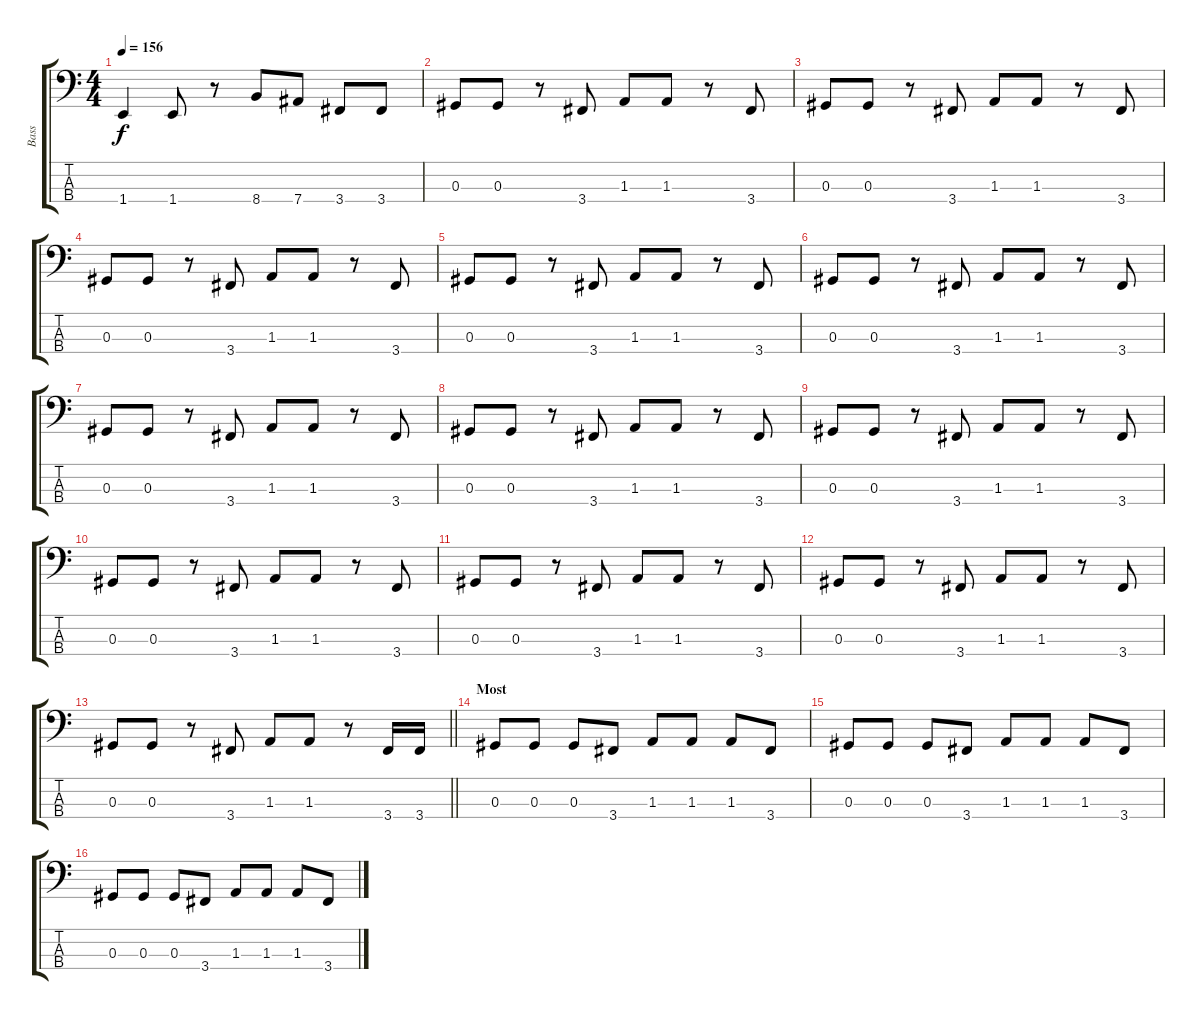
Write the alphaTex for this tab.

\track ("Bass" "Bass") {instrument electricbassfinger}
\staff {score tabs}
\tuning (Gb2 Db2 Ab1 Eb1) {hide}
\ts (4 4)
\tempo 156
\clef f4
\ks c
1.4.4{dy f} 1.4.8 r.8 8.4.8 7.4.8 3.4.8 3.4.8 |
0.3.8 0.3.8 r.8 3.4.8 1.3.8 1.3.8 r.8 3.4.8 |
0.3.8 0.3.8 r.8 3.4.8 1.3.8 1.3.8 r.8 3.4.8 |
0.3.8 0.3.8 r.8 3.4.8 1.3.8 1.3.8 r.8 3.4.8 |
0.3.8 0.3.8 r.8 3.4.8 1.3.8 1.3.8 r.8 3.4.8 |
0.3.8 0.3.8 r.8 3.4.8 1.3.8 1.3.8 r.8 3.4.8 |
0.3.8 0.3.8 r.8 3.4.8 1.3.8 1.3.8 r.8 3.4.8 |
0.3.8 0.3.8 r.8 3.4.8 1.3.8 1.3.8 r.8 3.4.8 |
0.3.8 0.3.8 r.8 3.4.8 1.3.8 1.3.8 r.8 3.4.8 |
0.3.8 0.3.8 r.8 3.4.8 1.3.8 1.3.8 r.8 3.4.8 |
0.3.8 0.3.8 r.8 3.4.8 1.3.8 1.3.8 r.8 3.4.8 |
0.3.8 0.3.8 r.8 3.4.8 1.3.8 1.3.8 r.8 3.4.8 |
\barLineRight lightlight
0.3.8 0.3.8 r.8 3.4.8 1.3.8 1.3.8 r.8 3.4.16 3.4.16 |
\section ("" "Most")
0.3.8 0.3.8 0.3.8 3.4.8 1.3.8 1.3.8 1.3.8 3.4.8 |
0.3.8 0.3.8 0.3.8 3.4.8 1.3.8 1.3.8 1.3.8 3.4.8 |
0.3.8 0.3.8 0.3.8 3.4.8 1.3.8 1.3.8 1.3.8 3.4.8
